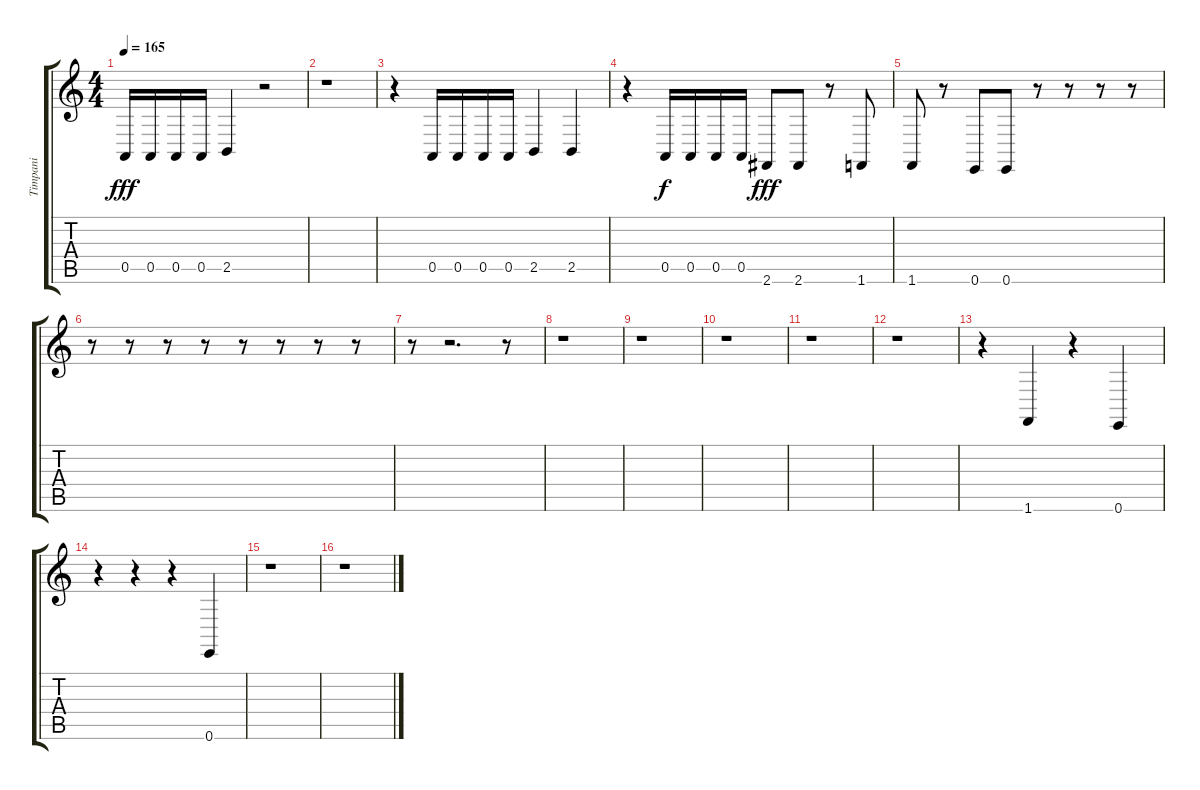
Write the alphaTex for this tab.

\track ("Timpani" "Timpani") {instrument timpani}
\staff {score tabs}
\tuning (E4 B3 G3 D3 A2 E2) {hide}
\ts (4 4)
\tempo 165
\clef g2
\ks c
0.5.16{dy fff} 0.5.16 0.5.16 0.5.16 2.5.4 r.2 |
r.1 |
r.4 0.5.16 0.5.16 0.5.16 0.5.16 2.5.4 2.5.4 |
r.4 0.5.16{dy f} 0.5.16 0.5.16 0.5.16 2.6.8{dy fff} 2.6.8 r.8 1.6.8 |
1.6.8 r.8 0.6.8 0.6.8 r.8 r.8 r.8 r.8 |
r.8 r.8 r.8 r.8 r.8 r.8 r.8 r.8 |
r.8 r.2{d} r.8 |
r.1 |
r.1 |
r.1 |
r.1 |
r.1 |
r.4 1.6.4 r.4 0.6.4 |
r.4 r.4 r.4 0.6.4 |
r.1 |
r.1
